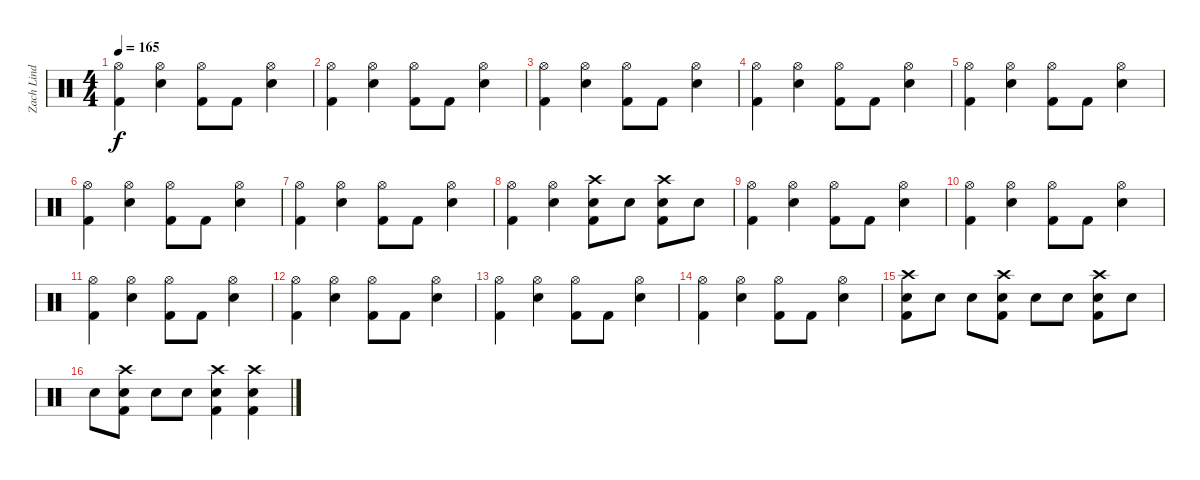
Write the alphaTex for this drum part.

\track ("Zach Lind (Drums)" "Zach Lind ") {instrument percussion}
\staff {score}
\articulation defaults
\ts (4 4)
\tempo 165
\clef neutral
\ks c
("Hi-Hat (open)" "Kick (hit) 2").4{dy f} ("Hi-Hat (open)" "Electric Snare (hit)").4 ("Hi-Hat (open)" "Kick (hit) 2").8 "Kick (hit) 2".8 ("Hi-Hat (open)" "Electric Snare (hit)").4 |
("Hi-Hat (open)" "Kick (hit) 2").4 ("Hi-Hat (open)" "Electric Snare (hit)").4 ("Hi-Hat (open)" "Kick (hit) 2").8 "Kick (hit) 2".8 ("Hi-Hat (open)" "Electric Snare (hit)").4 |
("Hi-Hat (open)" "Kick (hit) 2").4 ("Hi-Hat (open)" "Electric Snare (hit)").4 ("Hi-Hat (open)" "Kick (hit) 2").8 "Kick (hit) 2".8 ("Hi-Hat (open)" "Electric Snare (hit)").4 |
("Hi-Hat (open)" "Kick (hit) 2").4 ("Hi-Hat (open)" "Electric Snare (hit)").4 ("Hi-Hat (open)" "Kick (hit) 2").8 "Kick (hit) 2".8 ("Hi-Hat (open)" "Electric Snare (hit)").4 |
("Hi-Hat (open)" "Kick (hit) 2").4 ("Hi-Hat (open)" "Electric Snare (hit)").4 ("Hi-Hat (open)" "Kick (hit) 2").8 "Kick (hit) 2".8 ("Hi-Hat (open)" "Electric Snare (hit)").4 |
("Hi-Hat (open)" "Kick (hit) 2").4 ("Hi-Hat (open)" "Electric Snare (hit)").4 ("Hi-Hat (open)" "Kick (hit) 2").8 "Kick (hit) 2".8 ("Hi-Hat (open)" "Electric Snare (hit)").4 |
("Hi-Hat (open)" "Kick (hit) 2").4 ("Hi-Hat (open)" "Electric Snare (hit)").4 ("Hi-Hat (open)" "Kick (hit) 2").8 "Kick (hit) 2".8 ("Hi-Hat (open)" "Electric Snare (hit)").4 |
("Hi-Hat (open)" "Kick (hit) 2").4 ("Hi-Hat (open)" "Electric Snare (hit)").4 ("Crash high (hit)" "Electric Snare (hit)" "Kick (hit) 2").8 "Electric Snare (hit)".8 ("Crash high (hit)" "Electric Snare (hit)" "Kick (hit) 2").8 "Electric Snare (hit)".8 |
("Hi-Hat (open)" "Kick (hit) 2").4 ("Hi-Hat (open)" "Electric Snare (hit)").4 ("Hi-Hat (open)" "Kick (hit) 2").8 "Kick (hit) 2".8 ("Hi-Hat (open)" "Electric Snare (hit)").4 |
("Hi-Hat (open)" "Kick (hit) 2").4 ("Hi-Hat (open)" "Electric Snare (hit)").4 ("Hi-Hat (open)" "Kick (hit) 2").8 "Kick (hit) 2".8 ("Hi-Hat (open)" "Electric Snare (hit)").4 |
("Hi-Hat (open)" "Kick (hit) 2").4 ("Hi-Hat (open)" "Electric Snare (hit)").4 ("Hi-Hat (open)" "Kick (hit) 2").8 "Kick (hit) 2".8 ("Hi-Hat (open)" "Electric Snare (hit)").4 |
("Hi-Hat (open)" "Kick (hit) 2").4 ("Hi-Hat (open)" "Electric Snare (hit)").4 ("Hi-Hat (open)" "Kick (hit) 2").8 "Kick (hit) 2".8 ("Hi-Hat (open)" "Electric Snare (hit)").4 |
("Hi-Hat (open)" "Kick (hit) 2").4 ("Hi-Hat (open)" "Electric Snare (hit)").4 ("Hi-Hat (open)" "Kick (hit) 2").8 "Kick (hit) 2".8 ("Hi-Hat (open)" "Electric Snare (hit)").4 |
("Hi-Hat (open)" "Kick (hit) 2").4 ("Hi-Hat (open)" "Electric Snare (hit)").4 ("Hi-Hat (open)" "Kick (hit) 2").8 "Kick (hit) 2".8 ("Hi-Hat (open)" "Electric Snare (hit)").4 |
("Crash high (hit)" "Electric Snare (hit)" "Kick (hit) 2").8 "Electric Snare (hit)".8 "Electric Snare (hit)".8 ("Crash high (hit)" "Electric Snare (hit)" "Kick (hit) 2").8 "Electric Snare (hit)".8 "Electric Snare (hit)".8 ("Crash high (hit)" "Electric Snare (hit)" "Kick (hit) 2").8 "Electric Snare (hit)".8 |
"Electric Snare (hit)".8 ("Crash high (hit)" "Electric Snare (hit)" "Kick (hit) 2").8 "Electric Snare (hit)".8 "Electric Snare (hit)".8 ("Crash high (hit)" "Electric Snare (hit)" "Kick (hit) 2").4 ("Crash high (hit)" "Electric Snare (hit)" "Kick (hit) 2").4
